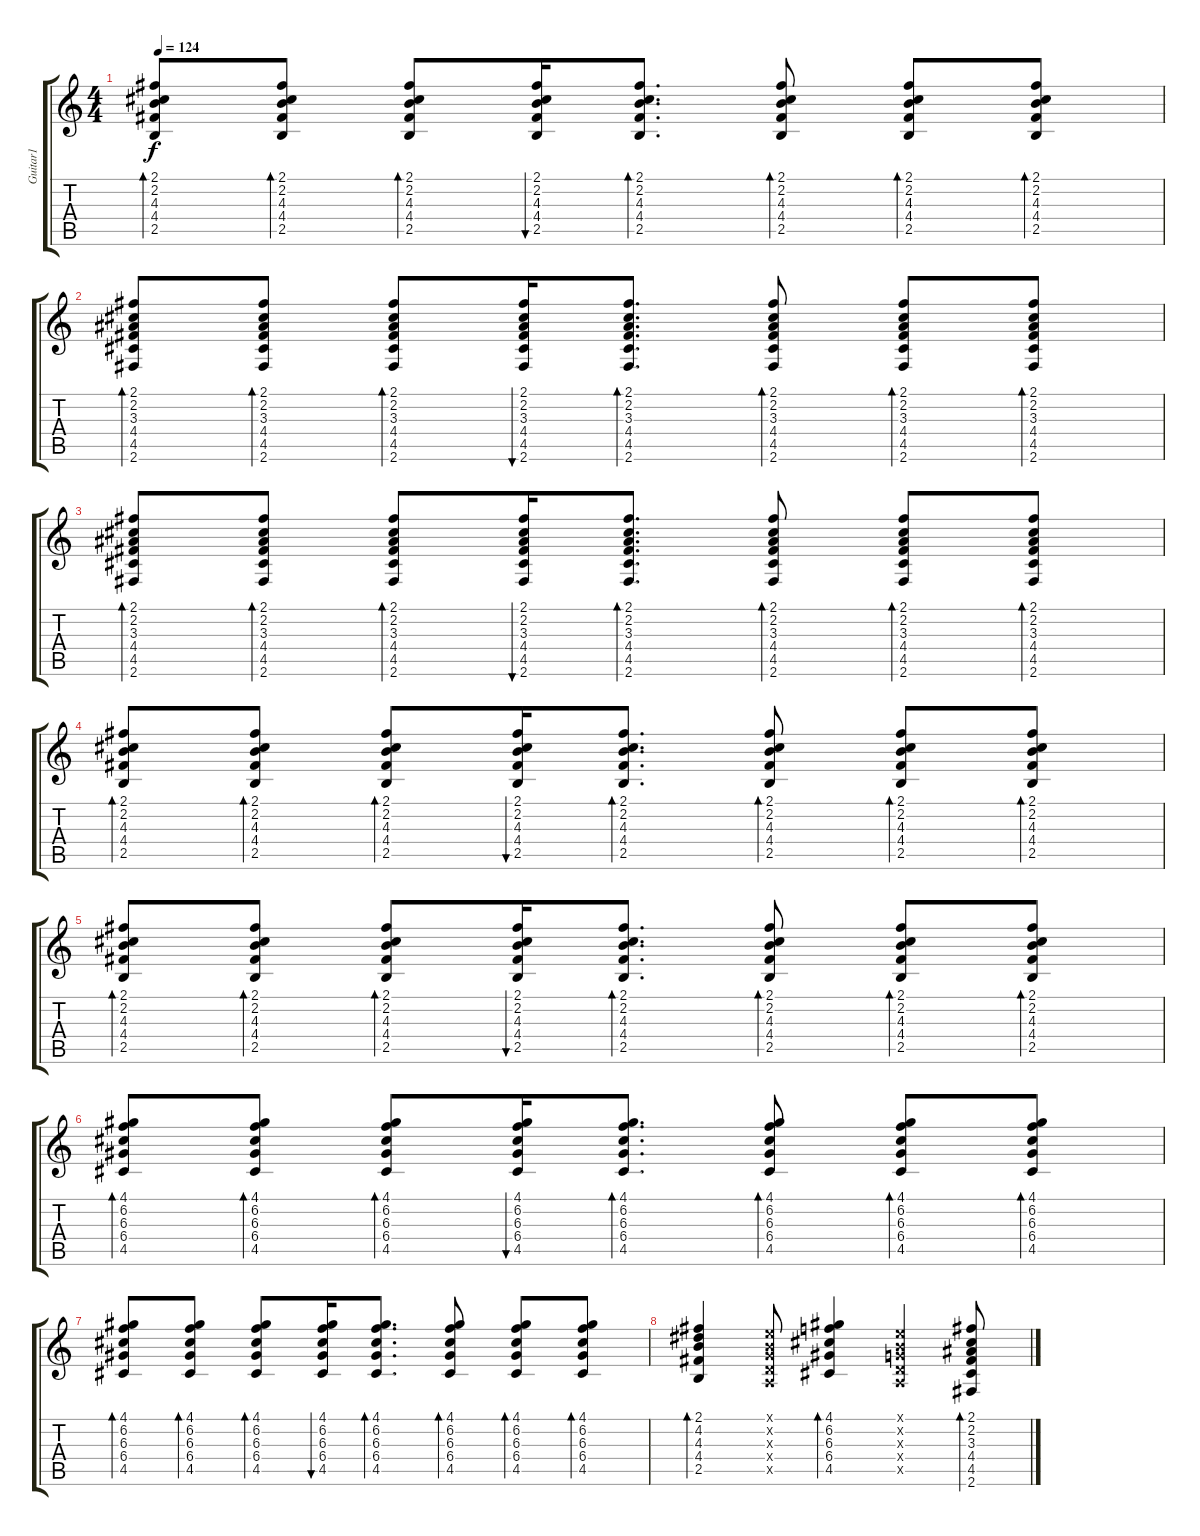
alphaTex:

\track ("Guitar1" "Guitar1") {instrument acousticguitarnylon}
\staff {score tabs}
\tuning (E4 B3 G3 D3 A2 E2) {hide}
\ts (4 4)
\tempo 124
\clef g2
\ks c
(2.1 2.2 4.3 4.4 2.5).8{bd 60 dy f} (2.1 2.2 4.3 4.4 2.5).8{bd 60} (2.1 2.2 4.3 4.4 2.5).8{bd 60} (2.1 2.2 4.3 4.4 2.5).16{bu 60} (2.1 2.2 4.3 4.4 2.5).8{d bd 60} (2.1 2.2 4.3 4.4 2.5).8{bd 60} (2.1 2.2 4.3 4.4 2.5).8{bd 60} (2.1 2.2 4.3 4.4 2.5).8{bd 60} |
(2.1 2.2 3.3 4.4 4.5 2.6).8{bd 60} (2.1 2.2 3.3 4.4 4.5 2.6).8{bd 60} (2.1 2.2 3.3 4.4 4.5 2.6).8{bd 60} (2.1 2.2 3.3 4.4 4.5 2.6).16{bu 60} (2.1 2.2 3.3 4.4 4.5 2.6).8{d bd 60} (2.1 2.2 3.3 4.4 4.5 2.6).8{bd 60} (2.1 2.2 3.3 4.4 4.5 2.6).8{bd 60} (2.1 2.2 3.3 4.4 4.5 2.6).8{bd 60} |
(2.1 2.2 3.3 4.4 4.5 2.6).8{bd 60} (2.1 2.2 3.3 4.4 4.5 2.6).8{bd 60} (2.1 2.2 3.3 4.4 4.5 2.6).8{bd 60} (2.1 2.2 3.3 4.4 4.5 2.6).16{bu 60} (2.1 2.2 3.3 4.4 4.5 2.6).8{d bd 60} (2.1 2.2 3.3 4.4 4.5 2.6).8{bd 60} (2.1 2.2 3.3 4.4 4.5 2.6).8{bd 60} (2.1 2.2 3.3 4.4 4.5 2.6).8{bd 60} |
(2.1 2.2 4.3 4.4 2.5).8{bd 60} (2.1 2.2 4.3 4.4 2.5).8{bd 60} (2.1 2.2 4.3 4.4 2.5).8{bd 60} (2.1 2.2 4.3 4.4 2.5).16{bu 60} (2.1 2.2 4.3 4.4 2.5).8{d bd 60} (2.1 2.2 4.3 4.4 2.5).8{bd 60} (2.1 2.2 4.3 4.4 2.5).8{bd 60} (2.1 2.2 4.3 4.4 2.5).8{bd 60} |
(2.1 2.2 4.3 4.4 2.5).8{bd 60} (2.1 2.2 4.3 4.4 2.5).8{bd 60} (2.1 2.2 4.3 4.4 2.5).8{bd 60} (2.1 2.2 4.3 4.4 2.5).16{bu 60} (2.1 2.2 4.3 4.4 2.5).8{d bd 60} (2.1 2.2 4.3 4.4 2.5).8{bd 60} (2.1 2.2 4.3 4.4 2.5).8{bd 60} (2.1 2.2 4.3 4.4 2.5).8{bd 60} |
(4.1 6.2 6.3 6.4 4.5).8{bd 60} (4.1 6.2 6.3 6.4 4.5).8{bd 60} (4.1 6.2 6.3 6.4 4.5).8{bd 60} (4.1 6.2 6.3 6.4 4.5).16{bu 60} (4.1 6.2 6.3 6.4 4.5).8{d bd 60} (4.1 6.2 6.3 6.4 4.5).8{bd 60} (4.1 6.2 6.3 6.4 4.5).8{bd 60} (4.1 6.2 6.3 6.4 4.5).8{bd 60} |
(4.1 6.2 6.3 6.4 4.5).8{bd 60} (4.1 6.2 6.3 6.4 4.5).8{bd 60} (4.1 6.2 6.3 6.4 4.5).8{bd 60} (4.1 6.2 6.3 6.4 4.5).16{bu 60} (4.1 6.2 6.3 6.4 4.5).8{d bd 60} (4.1 6.2 6.3 6.4 4.5).8{bd 60} (4.1 6.2 6.3 6.4 4.5).8{bd 60} (4.1 6.2 6.3 6.4 4.5).8{bd 60} |
(2.1 4.2 4.3 4.4 2.5).4{bd 60} (0.1{x} 0.2{x} 0.3{x} 0.4{x} 0.5{x}).8 (4.1 6.2 6.3 6.4 4.5).4{bd 60} (0.1{x} 0.2{x} 0.3{x} 0.4{x} 0.5{x}).4 (2.1 2.2 3.3 4.4 4.5 2.6).8{bd 60}
